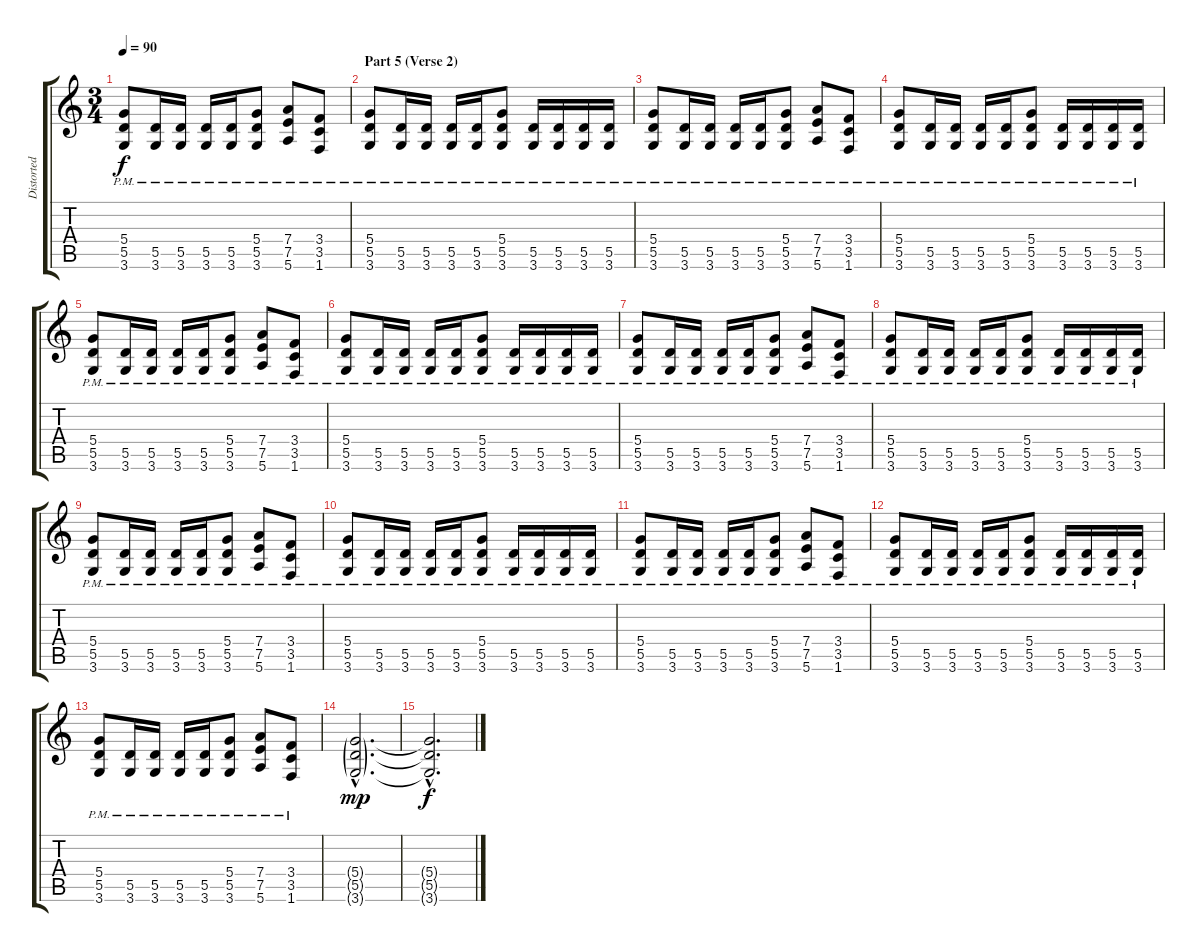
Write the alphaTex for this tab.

\track ("Distorted Guitar I" "Distorted ") {instrument distortionguitar}
\staff {score tabs}
\tuning (E4 B3 G3 D3 A2 E2) {hide}
\ts (3 4)
\tempo 90
\clef g2
\ks c
(5.4{pm} 5.5{pm} 3.6).8{dy f} (5.5{pm} 3.6).16 (5.5{pm} 3.6).16 (5.5{pm} 3.6).16 (5.5{pm} 3.6).16 (5.4{pm} 5.5{pm} 3.6).8 (7.4{pm} 7.5{pm} 5.6).8 (3.4{pm} 3.5{pm} 1.6).8 |
\section ("" "Part 5 (Verse 2)")
(5.4{pm} 5.5{pm} 3.6).8 (5.5{pm} 3.6).16 (5.5{pm} 3.6).16 (5.5{pm} 3.6).16 (5.5{pm} 3.6).16 (5.4{pm} 5.5{pm} 3.6).8 (5.5{pm} 3.6).16 (5.5{pm} 3.6).16 (5.5{pm} 3.6).16 (5.5{pm} 3.6).16 |
(5.4{pm} 5.5{pm} 3.6).8 (5.5{pm} 3.6).16 (5.5{pm} 3.6).16 (5.5{pm} 3.6).16 (5.5{pm} 3.6).16 (5.4{pm} 5.5{pm} 3.6).8 (7.4{pm} 7.5{pm} 5.6).8 (3.4{pm} 3.5{pm} 1.6).8 |
(5.4{pm} 5.5{pm} 3.6).8 (5.5{pm} 3.6).16 (5.5{pm} 3.6).16 (5.5{pm} 3.6).16 (5.5{pm} 3.6).16 (5.4{pm} 5.5{pm} 3.6).8 (5.5{pm} 3.6).16 (5.5{pm} 3.6).16 (5.5{pm} 3.6).16 (5.5{pm} 3.6).16 |
(5.4{pm} 5.5{pm} 3.6).8 (5.5{pm} 3.6).16 (5.5{pm} 3.6).16 (5.5{pm} 3.6).16 (5.5{pm} 3.6).16 (5.4{pm} 5.5{pm} 3.6).8 (7.4{pm} 7.5{pm} 5.6).8 (3.4{pm} 3.5{pm} 1.6).8 |
(5.4{pm} 5.5{pm} 3.6).8 (5.5{pm} 3.6).16 (5.5{pm} 3.6).16 (5.5{pm} 3.6).16 (5.5{pm} 3.6).16 (5.4{pm} 5.5{pm} 3.6).8 (5.5{pm} 3.6).16 (5.5{pm} 3.6).16 (5.5{pm} 3.6).16 (5.5{pm} 3.6).16 |
(5.4{pm} 5.5{pm} 3.6).8 (5.5{pm} 3.6).16 (5.5{pm} 3.6).16 (5.5{pm} 3.6).16 (5.5{pm} 3.6).16 (5.4{pm} 5.5{pm} 3.6).8 (7.4{pm} 7.5{pm} 5.6).8 (3.4{pm} 3.5{pm} 1.6).8 |
(5.4{pm} 5.5{pm} 3.6).8 (5.5{pm} 3.6).16 (5.5{pm} 3.6).16 (5.5{pm} 3.6).16 (5.5{pm} 3.6).16 (5.4{pm} 5.5{pm} 3.6).8 (5.5{pm} 3.6).16 (5.5{pm} 3.6).16 (5.5{pm} 3.6).16 (5.5{pm} 3.6).16 |
(5.4{pm} 5.5{pm} 3.6).8 (5.5{pm} 3.6).16 (5.5{pm} 3.6).16 (5.5{pm} 3.6).16 (5.5{pm} 3.6).16 (5.4{pm} 5.5{pm} 3.6).8 (7.4{pm} 7.5{pm} 5.6).8 (3.4{pm} 3.5{pm} 1.6).8 |
(5.4{pm} 5.5{pm} 3.6).8 (5.5{pm} 3.6).16 (5.5{pm} 3.6).16 (5.5{pm} 3.6).16 (5.5{pm} 3.6).16 (5.4{pm} 5.5{pm} 3.6).8 (5.5{pm} 3.6).16 (5.5{pm} 3.6).16 (5.5{pm} 3.6).16 (5.5{pm} 3.6).16 |
(5.4{pm} 5.5{pm} 3.6).8 (5.5{pm} 3.6).16 (5.5{pm} 3.6).16 (5.5{pm} 3.6).16 (5.5{pm} 3.6).16 (5.4{pm} 5.5{pm} 3.6).8 (7.4{pm} 7.5{pm} 5.6).8 (3.4{pm} 3.5{pm} 1.6).8 |
(5.4{pm} 5.5{pm} 3.6).8 (5.5{pm} 3.6).16 (5.5{pm} 3.6).16 (5.5{pm} 3.6).16 (5.5{pm} 3.6).16 (5.4{pm} 5.5{pm} 3.6).8 (5.5{pm} 3.6).16 (5.5{pm} 3.6).16 (5.5{pm} 3.6).16 (5.5{pm} 3.6).16 |
(5.4{pm} 5.5{pm} 3.6).8 (5.5{pm} 3.6).16 (5.5{pm} 3.6).16 (5.5{pm} 3.6).16 (5.5{pm} 3.6).16 (5.4{pm} 5.5{pm} 3.6).8 (7.4{pm} 7.5{pm} 5.6).8 (3.4{pm} 3.5{pm} 1.6).8 |
(5.4{g hac} 5.5{g hac} 3.6{g hac}).2{d dy mp} |
(5.4{hac t} 5.5{hac t} 3.6{hac t}).2{d dy f}
